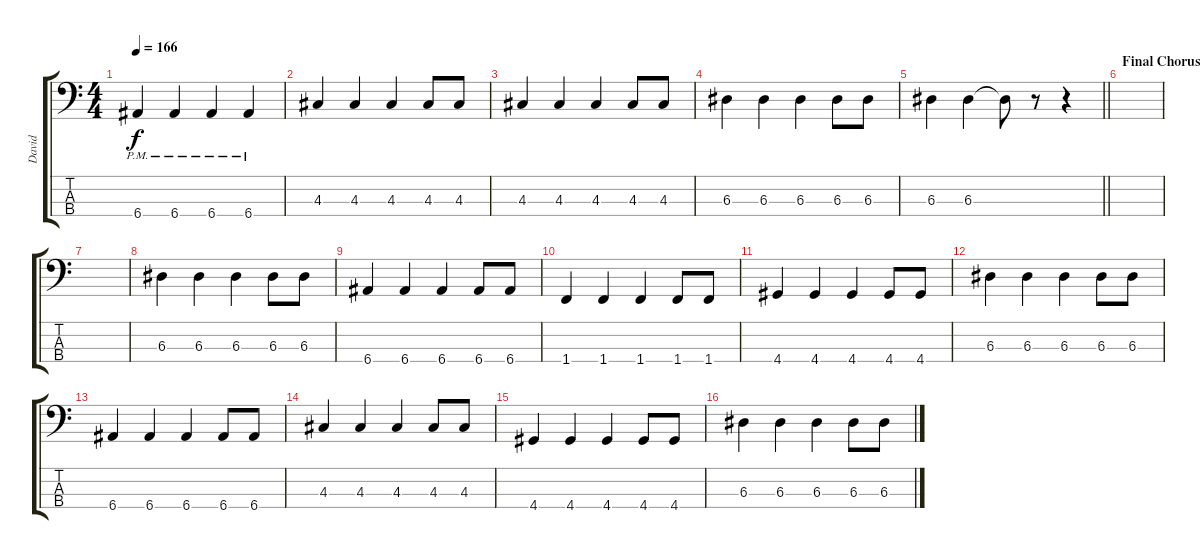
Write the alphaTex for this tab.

\track ("David" "David") {instrument electricbasspick}
\staff {score tabs}
\tuning (G2 D2 A1 E1) {hide}
\ts (4 4)
\tempo 166
\clef f4
\ks c
6.4{pm}.4{dy f} 6.4{pm}.4 6.4{pm}.4 6.4{pm}.4 |
4.3.4 4.3.4 4.3.4 4.3.8 4.3.8 |
4.3.4 4.3.4 4.3.4 4.3.8 4.3.8 |
6.3.4 6.3.4 6.3.4 6.3.8 6.3.8 |
\barLineRight lightlight
6.3.4 6.3.4 6.3{t}.8 r.8 r.4 |
\section ("" "Final Chorus")
|
|
6.3.4 6.3.4 6.3.4 6.3.8 6.3.8 |
6.4.4 6.4.4 6.4.4 6.4.8 6.4.8 |
1.4.4 1.4.4 1.4.4 1.4.8 1.4.8 |
4.4.4 4.4.4 4.4.4 4.4.8 4.4.8 |
6.3.4 6.3.4 6.3.4 6.3.8 6.3.8 |
6.4.4 6.4.4 6.4.4 6.4.8 6.4.8 |
4.3.4 4.3.4 4.3.4 4.3.8 4.3.8 |
4.4.4 4.4.4 4.4.4 4.4.8 4.4.8 |
6.3.4 6.3.4 6.3.4 6.3.8 6.3.8
